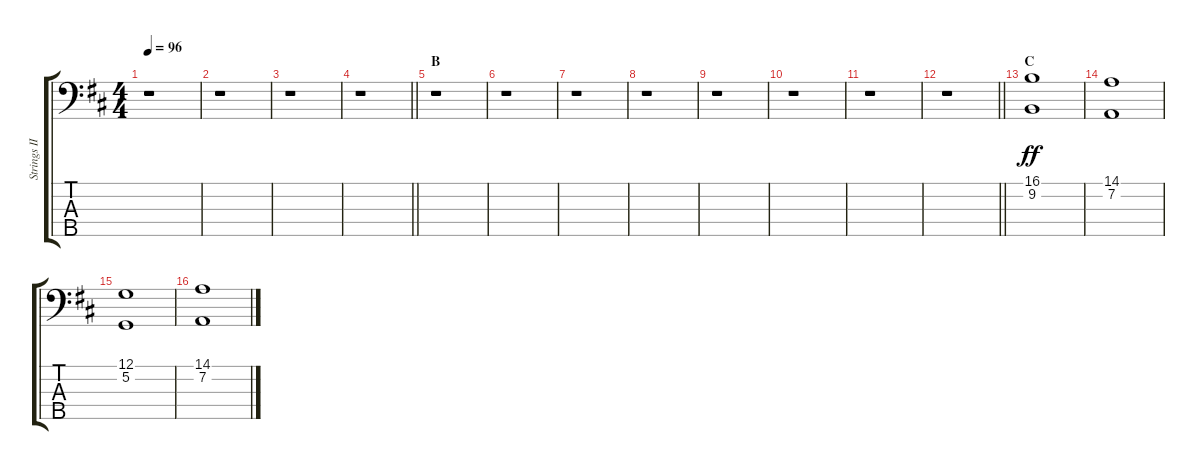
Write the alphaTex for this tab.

\track ("Strings II" "Strings II") {instrument stringensemble1}
\staff {score tabs}
\tuning (G2 D2 A1 E1 B0) {hide}
\ts (4 4)
\tempo 96
\clef f4
\ks d
r.1{dy ff} |
r.1 |
r.1 |
\barLineRight lightlight
r.1 |
\section ("" "B")
r.1 |
r.1 |
r.1 |
r.1 |
r.1 |
r.1 |
r.1 |
\barLineRight lightlight
r.1 |
\section ("" "C")
(16.1 9.2).1 |
(14.1 7.2).1 |
(12.1 5.2).1 |
(14.1 7.2).1
